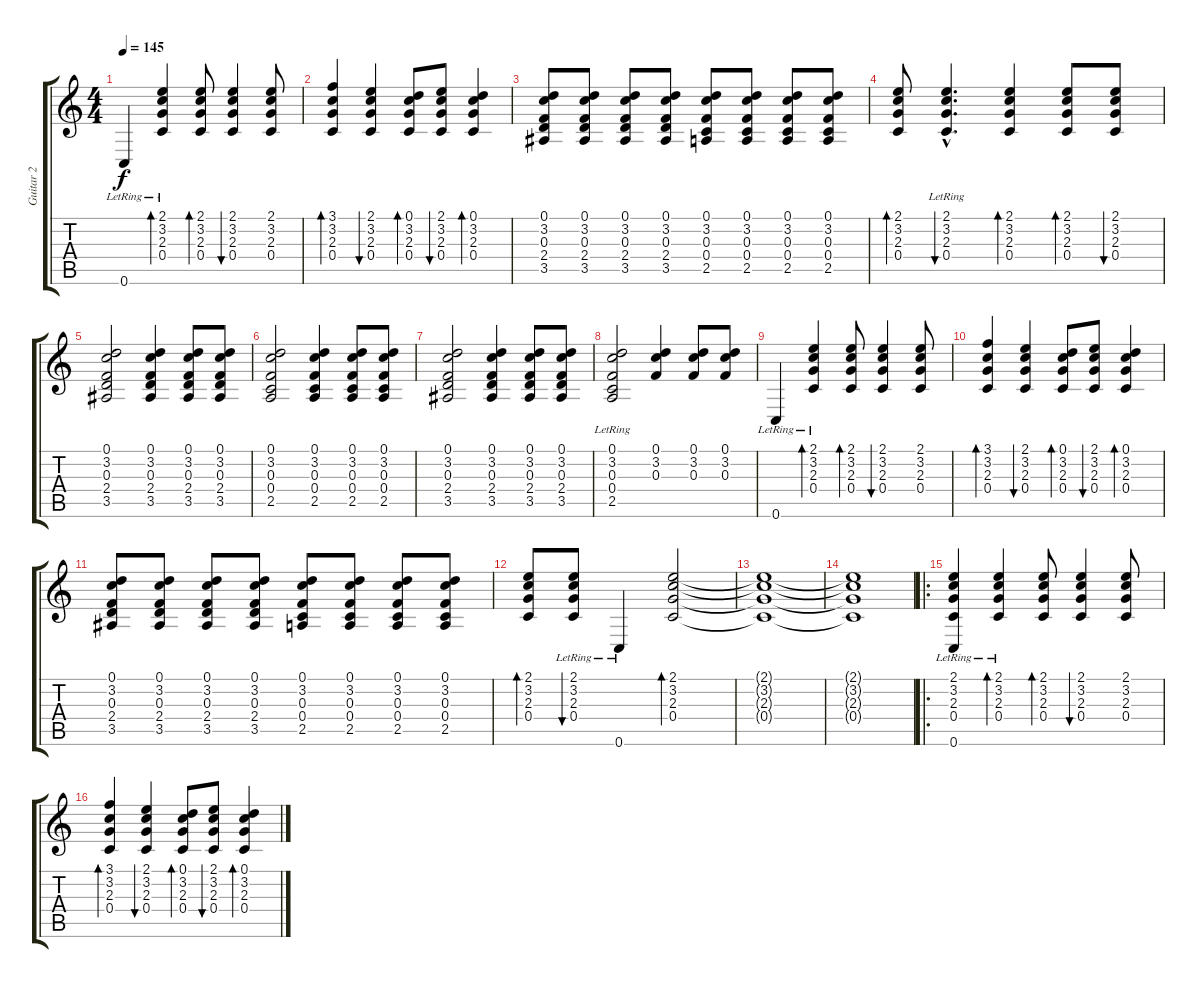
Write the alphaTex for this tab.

\track ("Guitar 2" "Guitar 2") {instrument acousticguitarsteel}
\staff {score tabs}
\tuning (D4 A3 F3 C3 G2 C2) {hide}
\ts (4 4)
\tempo 145
\clef g2
\ks c
0.6{lr}.4{dy f} (2.1{lr} 3.2{lr} 2.3{lr} 0.4{lr}).4{bd 120} (2.1 3.2 2.3 0.4).8{bd 120} (2.1 3.2 2.3 0.4).4{bu 120} (2.1 3.2 2.3 0.4).8 |
(3.1 3.2 2.3 0.4).4{bd 120} (2.1 3.2 2.3 0.4).4{bu 120} (0.1 3.2 2.3 0.4).8{bd 120} (2.1 3.2 2.3 0.4).8{bu 120} (0.1 3.2 2.3 0.4).4{bd 120} |
(0.1 3.2 0.3 2.4 3.5).8 (0.1 3.2 0.3 2.4 3.5).8 (0.1 3.2 0.3 2.4 3.5).8 (0.1 3.2 0.3 2.4 3.5).8 (0.1 3.2 0.3 0.4 2.5).8 (0.1 3.2 0.3 0.4 2.5).8 (0.1 3.2 0.3 0.4 2.5).8 (0.1 3.2 0.3 0.4 2.5).8 |
(2.1 3.2 2.3 0.4).8{bd 120} (2.1{hac} 3.2{hac lr} 2.3{hac lr} 0.4{hac lr}).4{d bu 120} (2.1 3.2 2.3 0.4).4{bd 120} (2.1 3.2 2.3 0.4).8{bd 120} (2.1 3.2 2.3 0.4).8{bu 120} |
(0.1 3.2 0.3 2.4 3.5).2 (0.1 3.2 0.3 2.4 3.5).4 (0.1 3.2 0.3 2.4 3.5).8 (0.1 3.2 0.3 2.4 3.5).8 |
(0.1 3.2 0.3 0.4 2.5).2 (0.1 3.2 0.3 0.4 2.5).4 (0.1 3.2 0.3 0.4 2.5).8 (0.1 3.2 0.3 0.4 2.5).8 |
(0.1 3.2 0.3 2.4 3.5).2 (0.1 3.2 0.3 2.4 3.5).4 (0.1 3.2 0.3 2.4 3.5).8 (0.1 3.2 0.3 2.4 3.5).8 |
(0.1{lr} 3.2{lr} 0.3{lr} 0.4{lr} 2.5{lr}).2 (0.1 3.2 0.3).4 (0.1 3.2 0.3).8 (0.1 3.2 0.3).8 |
0.6{lr}.4 (2.1{lr} 3.2{lr} 2.3{lr} 0.4{lr}).4{bd 120} (2.1 3.2 2.3 0.4).8{bd 120} (2.1 3.2 2.3 0.4).4{bu 120} (2.1 3.2 2.3 0.4).8 |
(3.1 3.2 2.3 0.4).4{bd 120} (2.1 3.2 2.3 0.4).4{bu 120} (0.1 3.2 2.3 0.4).8{bd 120} (2.1 3.2 2.3 0.4).8{bu 120} (0.1 3.2 2.3 0.4).4{bd 120} |
(0.1 3.2 0.3 2.4 3.5).8 (0.1 3.2 0.3 2.4 3.5).8 (0.1 3.2 0.3 2.4 3.5).8 (0.1 3.2 0.3 2.4 3.5).8 (0.1 3.2 0.3 0.4 2.5).8 (0.1 3.2 0.3 0.4 2.5).8 (0.1 3.2 0.3 0.4 2.5).8 (0.1 3.2 0.3 0.4 2.5).8 |
(2.1 3.2 2.3 0.4).8{bd 120} (2.1 3.2{lr} 2.3{lr} 0.4{lr}).8{bu 120} 0.6{lr}.4 (2.1 3.2 2.3 0.4).2{bd 120} |
(2.1{t} 3.2{t} 2.3{t} 0.4{t}).1 |
(2.1{t} 3.2{t} 2.3{t} 0.4{t}).1 |
\ro
(2.1 3.2 2.3 0.4 0.6{lr}).4 (2.1{lr} 3.2{lr} 2.3{lr} 0.4{lr}).4{bd 120} (2.1 3.2 2.3 0.4).8{bd 120} (2.1 3.2 2.3 0.4).4{bu 120} (2.1 3.2 2.3 0.4).8 |
(3.1 3.2 2.3 0.4).4{bd 120} (2.1 3.2 2.3 0.4).4{bu 120} (0.1 3.2 2.3 0.4).8{bd 120} (2.1 3.2 2.3 0.4).8{bu 120} (0.1 3.2 2.3 0.4).4{bd 120}
